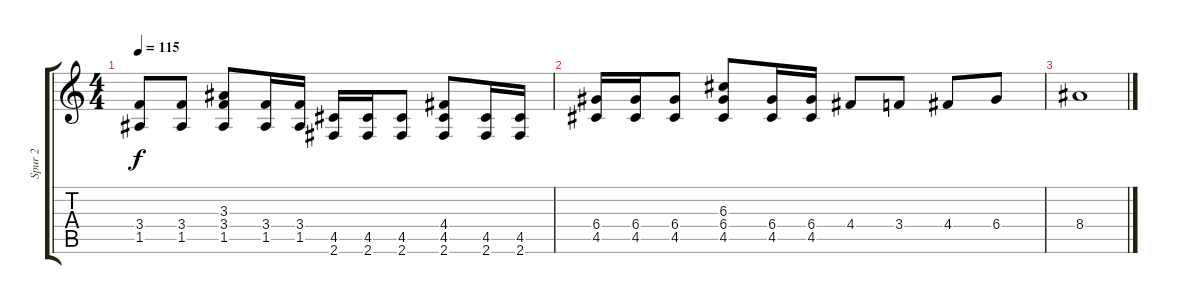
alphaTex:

\track ("Spur 2" "Spur 2") {instrument overdrivenguitar}
\staff {score tabs}
\tuning (E4 B3 G3 D3 A2 E2) {hide}
\ts (4 4)
\tempo 115
\clef g2
\ks c
(3.4 1.5).8{dy f} (3.4 1.5).8 (3.3 3.4 1.5).8 (3.4 1.5).16 (3.4 1.5).16 (4.5 2.6).16 (4.5 2.6).16 (4.5 2.6).8 (4.4 4.5 2.6).8 (4.5 2.6).16 (4.5 2.6).16 |
(6.4 4.5).16 (6.4 4.5).16 (6.4 4.5).8 (6.3 6.4 4.5).8 (6.4 4.5).16 (6.4 4.5).16 4.4.8 3.4.8 4.4.8 6.4.8 |
8.4.1
